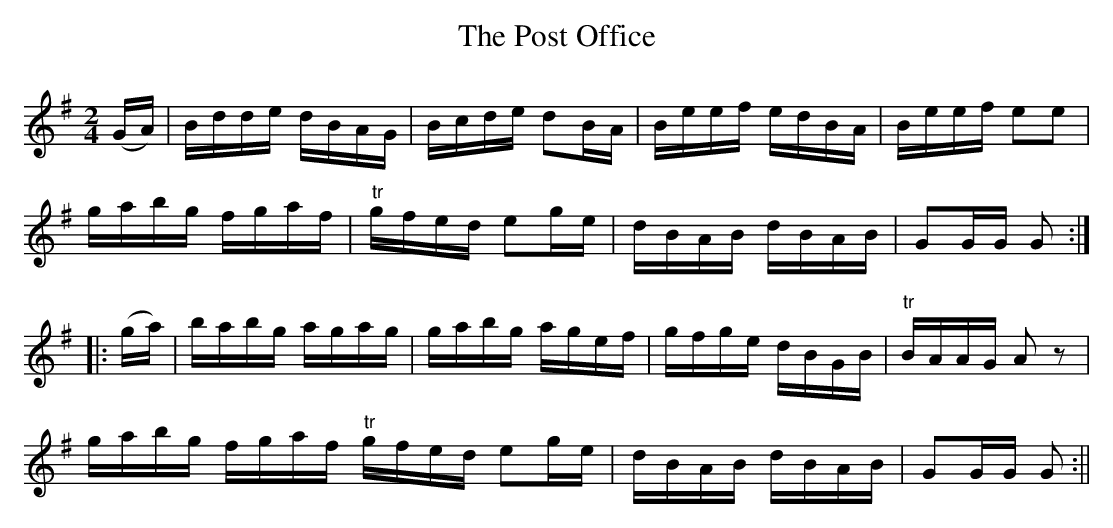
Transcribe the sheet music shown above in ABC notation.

X:1
T: Post Office, The
M: 2/4
L: 1/16
K: G
(GA) | Bdde dBAG | Bcde d2BA | Beef edBA | Beef e2e2 |
gabg fgaf | "tr"gfed e2ge | dBAB dBAB | G2GG G2 :|
|: (ga) | babg agag | gabg agef | gfge dBGB | "tr"BAAG A2 z2 |
gabg fgaf "tr" gfed e2ge | dBAB dBAB | G2GG G2 :||
